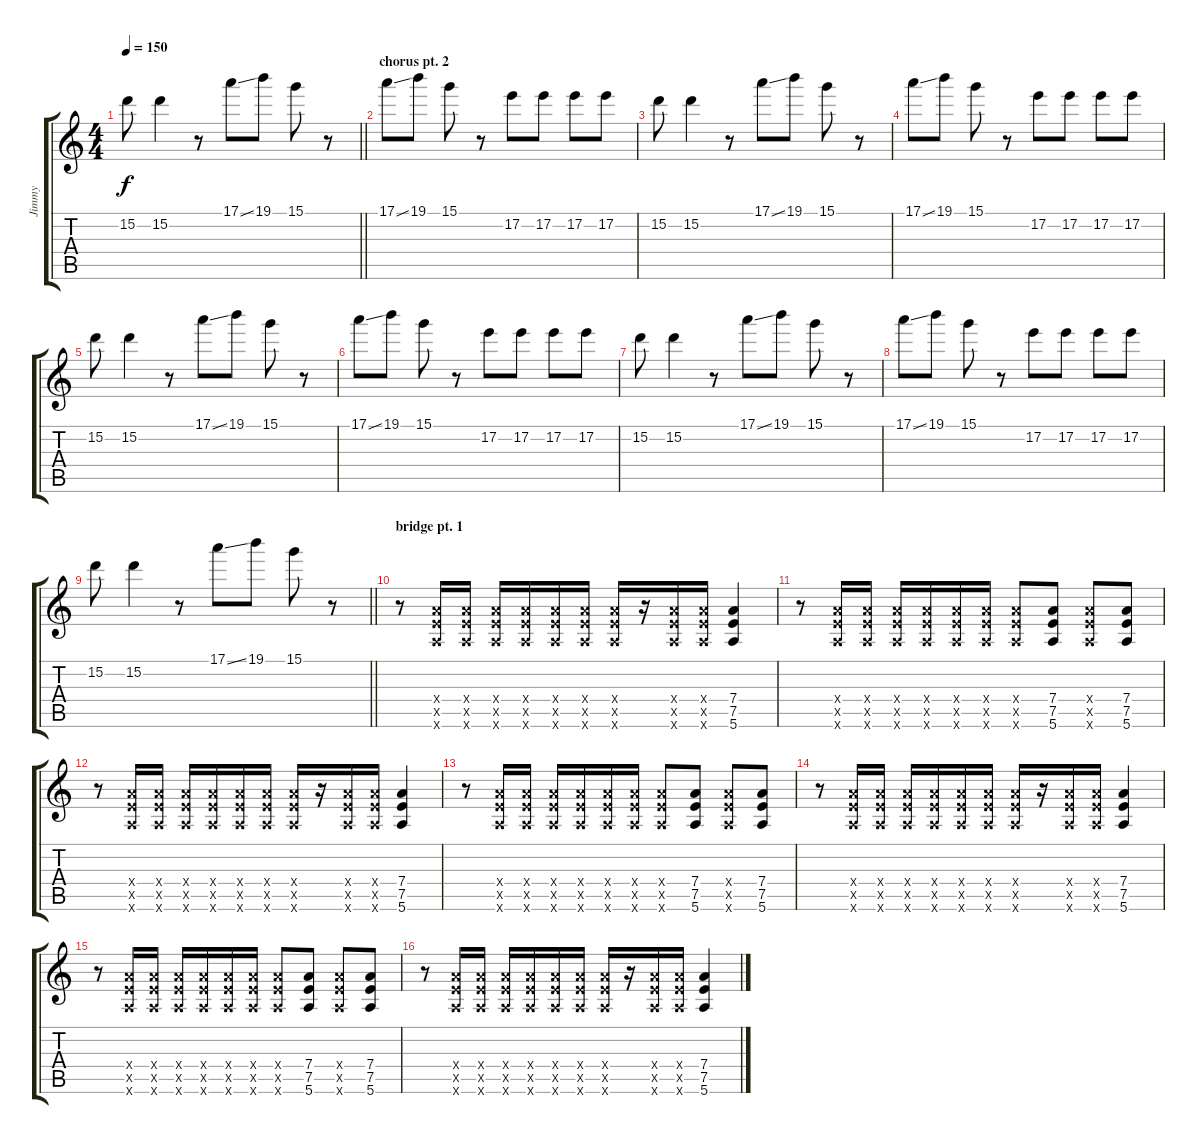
\track ("Jimmy" "Jimmy") {instrument electricguitarclean}
\staff {score tabs}
\tuning (E4 B3 G3 D3 A2 E2) {hide}
\ts (4 4)
\tempo 150
\clef g2
\barLineRight lightlight
\ks c
15.2.8{dy f} 15.2.4 r.8 17.1{ss}.8 19.1.8 15.1.8 r.8 |
\section ("" "chorus pt. 2")
17.1{ss}.8 19.1.8 15.1.8 r.8 17.2.8 17.2.8 17.2.8 17.2.8 |
15.2.8 15.2.4 r.8 17.1{ss}.8 19.1.8 15.1.8 r.8 |
17.1{ss}.8 19.1.8 15.1.8 r.8 17.2.8 17.2.8 17.2.8 17.2.8 |
15.2.8 15.2.4 r.8 17.1{ss}.8 19.1.8 15.1.8 r.8 |
17.1{ss}.8 19.1.8 15.1.8 r.8 17.2.8 17.2.8 17.2.8 17.2.8 |
15.2.8 15.2.4 r.8 17.1{ss}.8 19.1.8 15.1.8 r.8 |
17.1{ss}.8 19.1.8 15.1.8 r.8 17.2.8 17.2.8 17.2.8 17.2.8 |
\barLineRight lightlight
15.2.8 15.2.4 r.8 17.1{ss}.8 19.1.8 15.1.8 r.8 |
\section ("" "bridge pt. 1")
r.8{instrument overdrivenguitar} (7.4{x} 7.5{x} 5.6{x}).16 (7.4{x} 7.5{x} 5.6{x}).16 (7.4{x} 7.5{x} 5.6{x}).16 (7.4{x} 7.5{x} 5.6{x}).16 (7.4{x} 7.5{x} 5.6{x}).16 (7.4{x} 7.5{x} 5.6{x}).16 (7.4{x} 7.5{x} 5.6{x}).16 r.16 (7.4{x} 7.5{x} 5.6{x}).16 (7.4{x} 7.5{x} 5.6{x}).16 (7.4 7.5 5.6).4 |
r.8 (7.4{x} 7.5{x} 5.6{x}).16 (7.4{x} 7.5{x} 5.6{x}).16 (7.4{x} 7.5{x} 5.6{x}).16 (7.4{x} 7.5{x} 5.6{x}).16 (7.4{x} 7.5{x} 5.6{x}).16 (7.4{x} 7.5{x} 5.6{x}).16 (7.4{x} 7.5{x} 5.6{x}).8 (7.4 7.5 5.6).8 (7.4{x} 7.5{x} 5.6{x}).8 (7.4 7.5 5.6).8 |
r.8 (7.4{x} 7.5{x} 5.6{x}).16 (7.4{x} 7.5{x} 5.6{x}).16 (7.4{x} 7.5{x} 5.6{x}).16 (7.4{x} 7.5{x} 5.6{x}).16 (7.4{x} 7.5{x} 5.6{x}).16 (7.4{x} 7.5{x} 5.6{x}).16 (7.4{x} 7.5{x} 5.6{x}).16 r.16 (7.4{x} 7.5{x} 5.6{x}).16 (7.4{x} 7.5{x} 5.6{x}).16 (7.4 7.5 5.6).4 |
r.8 (7.4{x} 7.5{x} 5.6{x}).16 (7.4{x} 7.5{x} 5.6{x}).16 (7.4{x} 7.5{x} 5.6{x}).16 (7.4{x} 7.5{x} 5.6{x}).16 (7.4{x} 7.5{x} 5.6{x}).16 (7.4{x} 7.5{x} 5.6{x}).16 (7.4{x} 7.5{x} 5.6{x}).8 (7.4 7.5 5.6).8 (7.4{x} 7.5{x} 5.6{x}).8 (7.4 7.5 5.6).8 |
r.8 (7.4{x} 7.5{x} 5.6{x}).16 (7.4{x} 7.5{x} 5.6{x}).16 (7.4{x} 7.5{x} 5.6{x}).16 (7.4{x} 7.5{x} 5.6{x}).16 (7.4{x} 7.5{x} 5.6{x}).16 (7.4{x} 7.5{x} 5.6{x}).16 (7.4{x} 7.5{x} 5.6{x}).16 r.16 (7.4{x} 7.5{x} 5.6{x}).16 (7.4{x} 7.5{x} 5.6{x}).16 (7.4 7.5 5.6).4 |
r.8 (7.4{x} 7.5{x} 5.6{x}).16 (7.4{x} 7.5{x} 5.6{x}).16 (7.4{x} 7.5{x} 5.6{x}).16 (7.4{x} 7.5{x} 5.6{x}).16 (7.4{x} 7.5{x} 5.6{x}).16 (7.4{x} 7.5{x} 5.6{x}).16 (7.4{x} 7.5{x} 5.6{x}).8 (7.4 7.5 5.6).8 (7.4{x} 7.5{x} 5.6{x}).8 (7.4 7.5 5.6).8 |
r.8 (7.4{x} 7.5{x} 5.6{x}).16 (7.4{x} 7.5{x} 5.6{x}).16 (7.4{x} 7.5{x} 5.6{x}).16 (7.4{x} 7.5{x} 5.6{x}).16 (7.4{x} 7.5{x} 5.6{x}).16 (7.4{x} 7.5{x} 5.6{x}).16 (7.4{x} 7.5{x} 5.6{x}).16 r.16 (7.4{x} 7.5{x} 5.6{x}).16 (7.4{x} 7.5{x} 5.6{x}).16 (7.4 7.5 5.6).4
